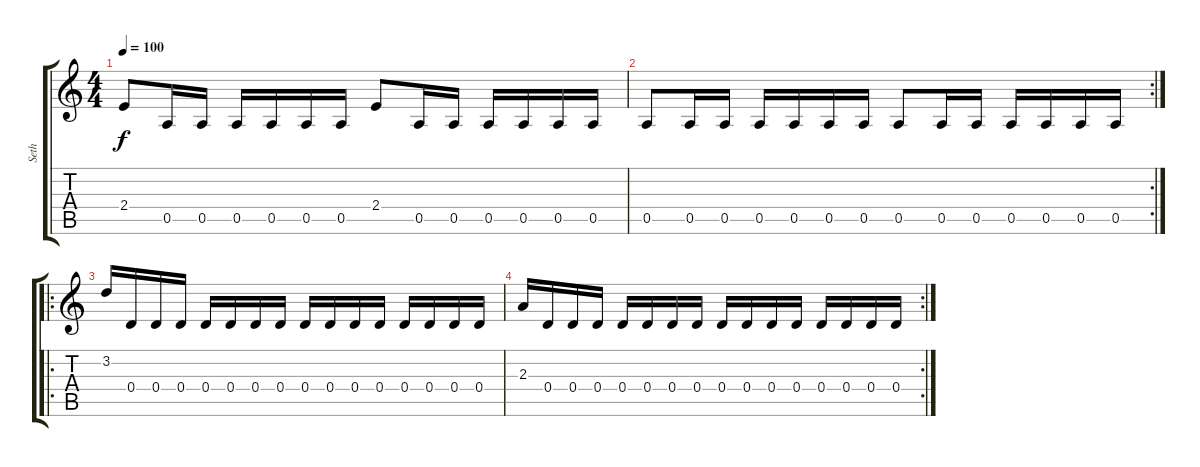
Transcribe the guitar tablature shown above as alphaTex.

\track ("Seth" "Seth") {instrument distortionguitar}
\staff {score tabs}
\tuning (E4 B3 G3 D3 A2 E2) {hide}
\ts (4 4)
\tempo 100
\clef g2
\ks c
2.4.8{dy f} 0.5.16 0.5.16 0.5.16 0.5.16 0.5.16 0.5.16 2.4.8 0.5.16 0.5.16 0.5.16 0.5.16 0.5.16 0.5.16 |
\rc 2
0.5.8 0.5.16 0.5.16 0.5.16 0.5.16 0.5.16 0.5.16 0.5.8 0.5.16 0.5.16 0.5.16 0.5.16 0.5.16 0.5.16 |
\ro
3.2.16 0.4.16 0.4.16 0.4.16 0.4.16 0.4.16 0.4.16 0.4.16 0.4.16 0.4.16 0.4.16 0.4.16 0.4.16 0.4.16 0.4.16 0.4.16 |
\rc 2
2.3.16 0.4.16 0.4.16 0.4.16 0.4.16 0.4.16 0.4.16 0.4.16 0.4.16 0.4.16 0.4.16 0.4.16 0.4.16 0.4.16 0.4.16 0.4.16
